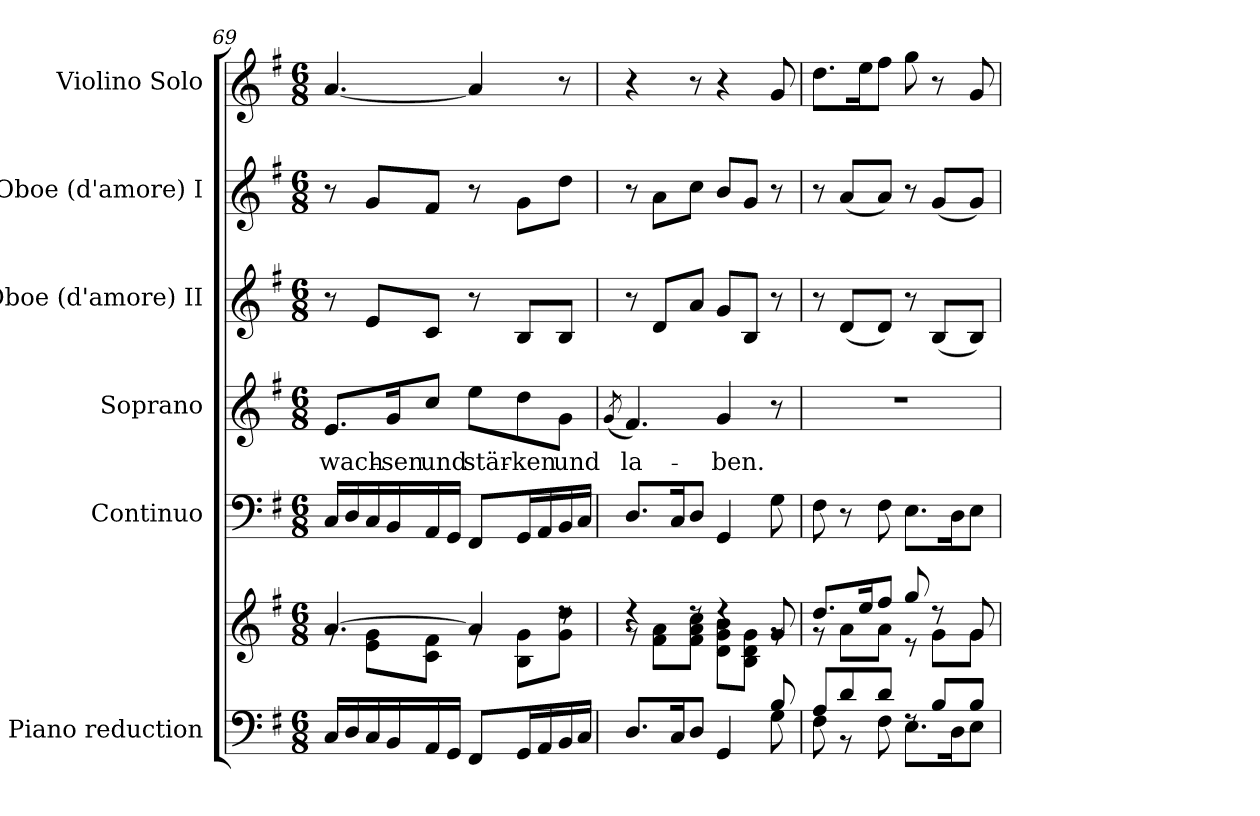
**kern	**kern	**kern	**kern	**text	**kern	**kern	**kern
*part6	*part6	*part5	*part4	*part4	*part3	*part2	*part1
*staff7	*staff6	*staff5	*staff4	*staff4	*staff3	*staff2	*staff1
*I"Piano reduction	*	*I"Continuo	*I"Soprano	*	*I"Oboe (d'amore) II	*I"Oboe (d'amore) I	*I"Violino Solo
*I'Pno	*	*	*	*	*I'Ob	*I'Ob	*I'Vln
*clefF4	*clefG2	*clefF4	*clefG2	*	*clefG2	*clefG2	*clefG2
*k[f#]	*k[f#]	*k[f#]	*k[f#]	*	*k[f#]	*k[f#]	*k[f#]
*M6/8	*M6/8	*M6/8	*M6/8	*	*M6/8	*M6/8	*M6/8
=69	=69	=69	=69	=69	=69	=69	=69
*	*^	*	*	*	*	*	*
!	!	!	!	!	!LO:LY:b	!	!	!
16C/LL	[4.a/	8rg	16C/LL	8.e/L	wach-	8r	8r	[4.a/
16D/	.	.	16D/	.	.	.	.	.
16C/	.	8e\ 8g\L	16C/	.	.	8e/L	8g/L	.
!	!	!	!	!	!LO:LY:b	!	!	!
16BB/	.	.	16BB/	16g/K	-sen	.	.	.
!	!	!	!	!	!LO:LY:b	!	!	!
16AA/	.	8c\ 8f#\J	16AA/	8cc/J	und	8c/J	8f#/J	.
16GG/JJ	.	.	16GG/JJ	.	.	.	.	.
!	!	!	!	!	!LO:LY:b	!	!	!
8FF#/L	4a/]	8rg	8FF#/L	8ee\L	stär-	8r	8r	4a/]
!	!	!	!	!	!LO:LY:b	!	!	!
16GG/L	.	8B\ 8g\L	16GG/L	8dd\	-ken	8B/L	8g\L	.
16AA/	.	.	16AA/	.	.	.	.	.
!	!	!	!	!	!LO:LY:b	!	!	!
16BB/	8rdd	8g\ 8dd\J	16BB/	8g\J	und	8B/J	8dd\J	8r
16C/JJ	.	.	16C/JJ	.	.	.	.	.
=70	=70	=70	=70	=70	=70	=70	=70	=70
.	.	.	.	(<8qg/	.	.	.	.
*^	*	*	*	*	*	*	*	*
!	!	!	!	!	!	!LO:LY:b	!	!	!
8.D/L	4.ryy	4rdd	8r	8.D/L	4.f#/)	la-	8r	8r	4r
.	.	.	8f#\ 8a\L	.	.	.	8d/L	8a\L	.
16C/K	.	.	.	16C/K	.	.	.	.	.
8D/J	.	8rdd	8f#\ 8a\ 8cc\J	8D/J	.	.	8a/J	8cc\J	8r
!	!	!	!	!	!	!LO:LY:b	!	!	!
4GG/	4ryy	4rdd	8d\ 8g\ 8b\L	4GG/	4g/	-ben.	8g/L	8b/L	4r
.	.	.	8B\ 8d\ 8g\J	.	.	.	8B/J	8g/J	.
8B/	8G\	8g/	8rg	8G\	8r	.	8r	8r	8g/
=71	=71	=71	=71	=71	=71	=71	=71	=71	=71
8A/L	8F#\	8.dd/L	8r	8F#\	2.r	.	8r	8r	8.dd\L
8d/	8r	.	8a\L	8r	.	.	(<8d/L	(<8a/L	.
.	.	16ee/K	.	.	.	.	.	.	16ee\K
8d/J	8F#\	8ff#/J	8a\J	8F#\	.	.	8d/J)	8a/J)	8ff#\J
8rF	8.E\L	8gg/	8r	8.E\L	.	.	8r	8r	8gg\
8B/L	.	8r	8g\L	.	.	.	(<8B/L	(<8g/L	8r
.	16D\K	.	.	16D\K	.	.	.	.	.
8B/J	8E\J	8g/	8g\J	8E\J	.	.	8B/J)	8g/J)	8g/
*v	*v	*	*	*	*	*	*	*	*
*	*v	*v	*	*	*	*	*	*
=	=	=	=	=	=	=	=
*-	*-	*-	*-	*-	*-	*-	*-
